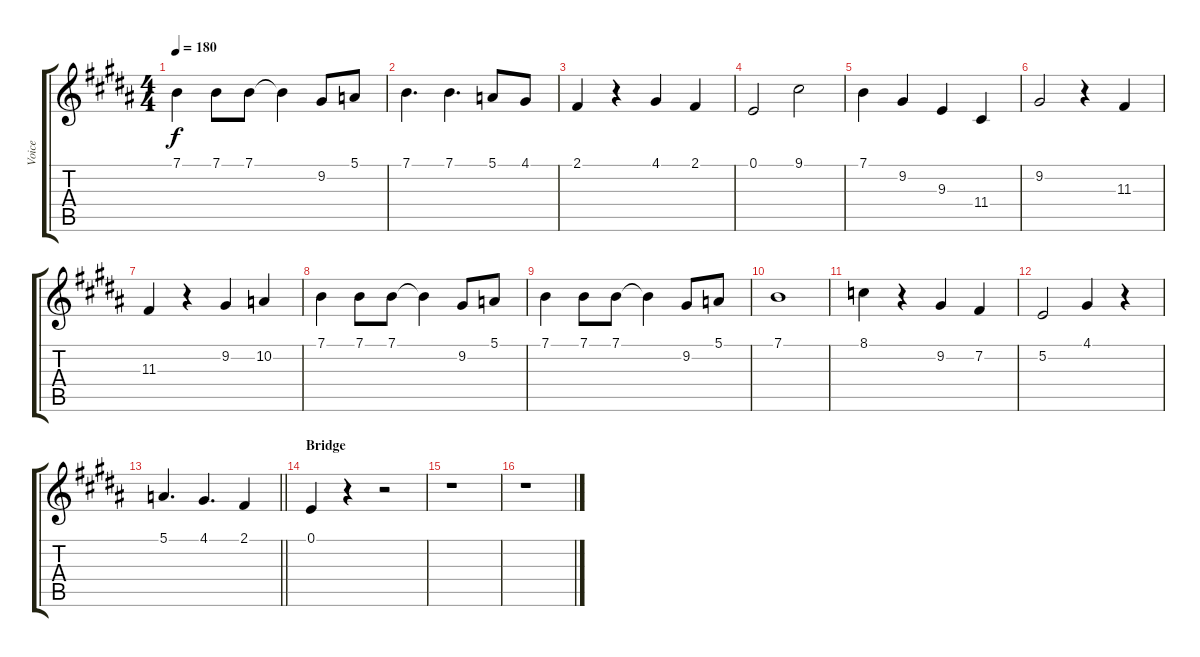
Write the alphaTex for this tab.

\track ("Voice" "Voice") {instrument choiraahs}
\staff {score tabs}
\tuning (E4 B3 G3 D3 A2 E2) {hide}
\ts (4 4)
\tempo 180
\clef g2
\ks b
7.1.4{dy f} 7.1.8 7.1.8 7.1{t}.4 9.2.8 5.1.8 |
7.1.4{d} 7.1.4{d} 5.1.8 4.1.8 |
2.1.4 r.4 4.1.4 2.1.4 |
0.1.2 9.1.2 |
7.1.4 9.2.4 9.3.4 11.4.4 |
9.2.2 r.4 11.3.4 |
11.3.4 r.4 9.2.4 10.2.4 |
7.1.4 7.1.8 7.1.8 7.1{t}.4 9.2.8 5.1.8 |
7.1.4 7.1.8 7.1.8 7.1{t}.4 9.2.8 5.1.8 |
7.1.1 |
8.1.4 r.4 9.2.4 7.2.4 |
5.2.2 4.1.4 r.4 |
\barLineRight lightlight
5.1.4{d} 4.1.4{d} 2.1.4 |
\section ("" "Bridge")
0.1.4 r.4 r.2 |
r.1 |
r.1
